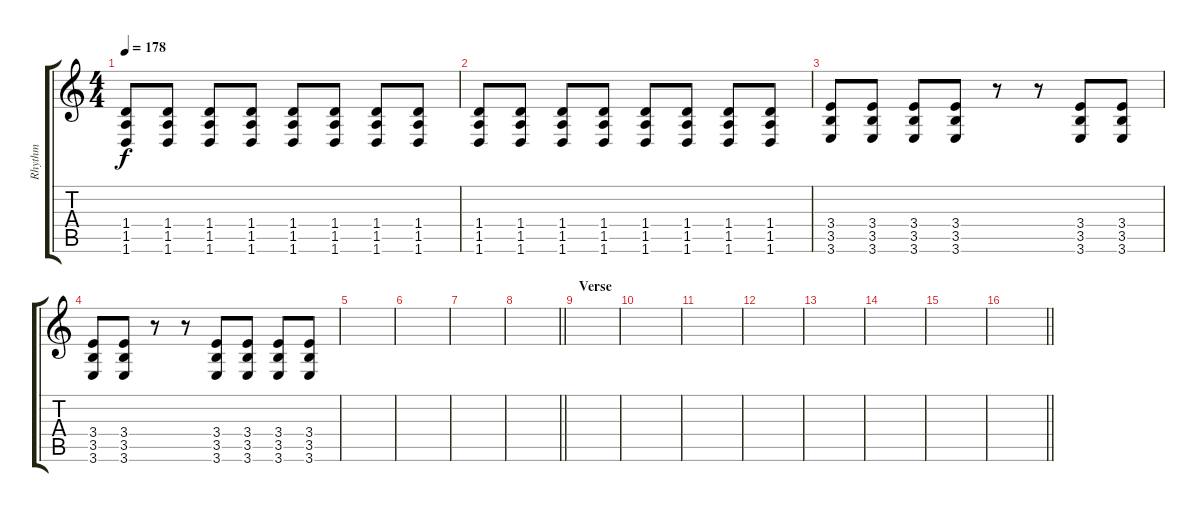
\track ("Rhythm" "Rhythm") {instrument distortionguitar}
\staff {score tabs}
\tuning (Eb4 Bb3 Gb3 Db3 Ab2 Db2) {hide}
\ts (4 4)
\tempo 178
\clef g2
\ks c
(1.4 1.5 1.6).8{dy f} (1.4 1.5 1.6).8 (1.4 1.5 1.6).8 (1.4 1.5 1.6).8 (1.4 1.5 1.6).8 (1.4 1.5 1.6).8 (1.4 1.5 1.6).8 (1.4 1.5 1.6).8 |
(1.4 1.5 1.6).8 (1.4 1.5 1.6).8 (1.4 1.5 1.6).8 (1.4 1.5 1.6).8 (1.4 1.5 1.6).8 (1.4 1.5 1.6).8 (1.4 1.5 1.6).8 (1.4 1.5 1.6).8 |
(3.4 3.5 3.6).8 (3.4 3.5 3.6).8 (3.4 3.5 3.6).8 (3.4 3.5 3.6).8 r.8 r.8 (3.4 3.5 3.6).8 (3.4 3.5 3.6).8 |
(3.4 3.5 3.6).8 (3.4 3.5 3.6).8 r.8 r.8 (3.4 3.5 3.6).8 (3.4 3.5 3.6).8 (3.4 3.5 3.6).8 (3.4 3.5 3.6).8 |
|
|
|
\barLineRight lightlight
|
\section ("" "Verse")
|
|
|
|
|
|
|
\barLineRight lightlight
